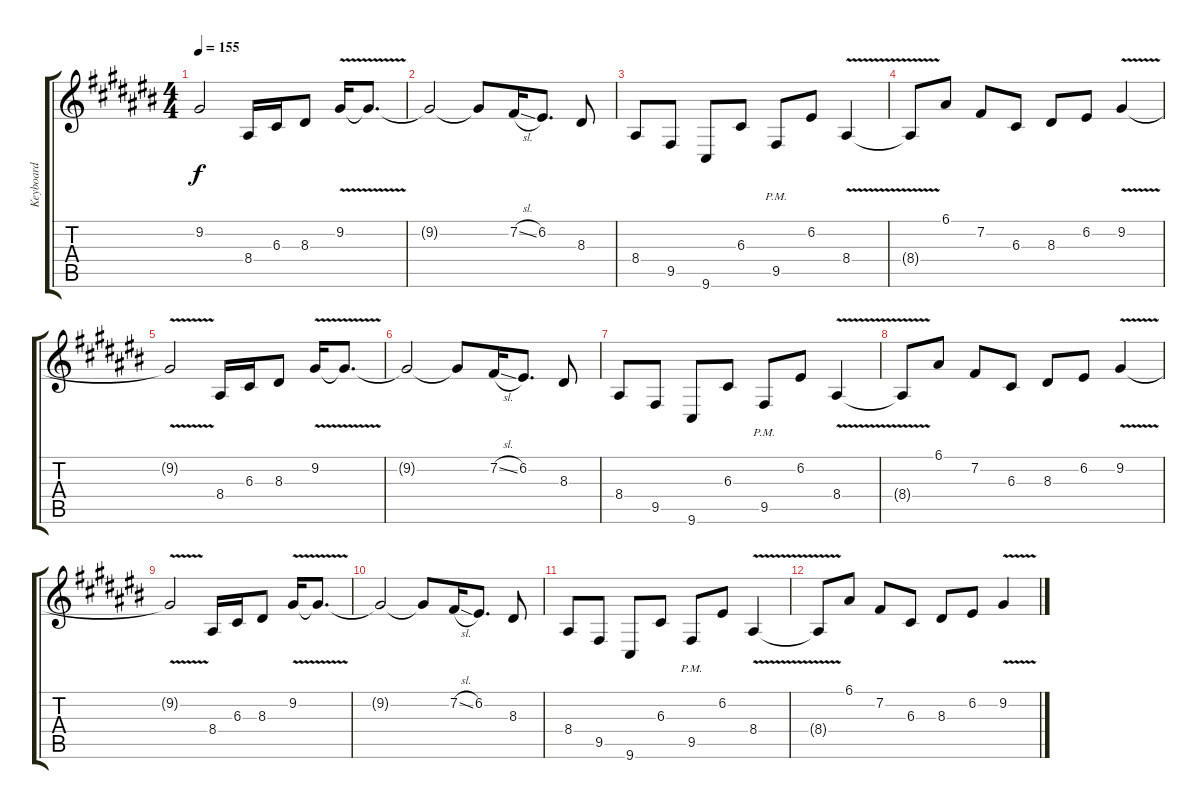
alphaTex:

\track ("Keyboard" "Keyboard") {instrument harpsichord}
\staff {score tabs}
\tuning (E4 B3 G3 D3 A2 E2) {hide}
\ts (4 4)
\tempo 155
\clef g2
\ks c#
9.2{t}.2{dy f} 8.4.16 6.3.16 8.3.8 9.2{v}.16 9.2{t}.8{d} |
9.2{t}.2 9.2{t}.8 7.2{sl}.16 6.2.8{d} 8.3.8 |
8.4.8 9.5.8 9.6.8 6.3.8 9.5{pm}.8 6.2.8 8.4{v}.4 |
8.4{t}.8 6.1.8 7.2.8 6.3.8 8.3.8 6.2.8 9.2{v}.4 |
9.2{t}.2 8.4.16 6.3.16 8.3.8 9.2{v}.16 9.2{t}.8{d} |
9.2{t}.2 9.2{t}.8 7.2{sl}.16 6.2.8{d} 8.3.8 |
8.4.8 9.5.8 9.6.8 6.3.8 9.5{pm}.8 6.2.8 8.4{v}.4 |
8.4{t}.8 6.1.8 7.2.8 6.3.8 8.3.8 6.2.8 9.2{v}.4 |
9.2{t}.2 8.4.16 6.3.16 8.3.8 9.2{v}.16 9.2{t}.8{d} |
9.2{t}.2 9.2{t}.8 7.2{sl}.16 6.2.8{d} 8.3.8 |
8.4.8 9.5.8 9.6.8 6.3.8 9.5{pm}.8 6.2.8 8.4{v}.4 |
8.4{t}.8 6.1.8 7.2.8 6.3.8 8.3.8 6.2.8 9.2{v}.4
